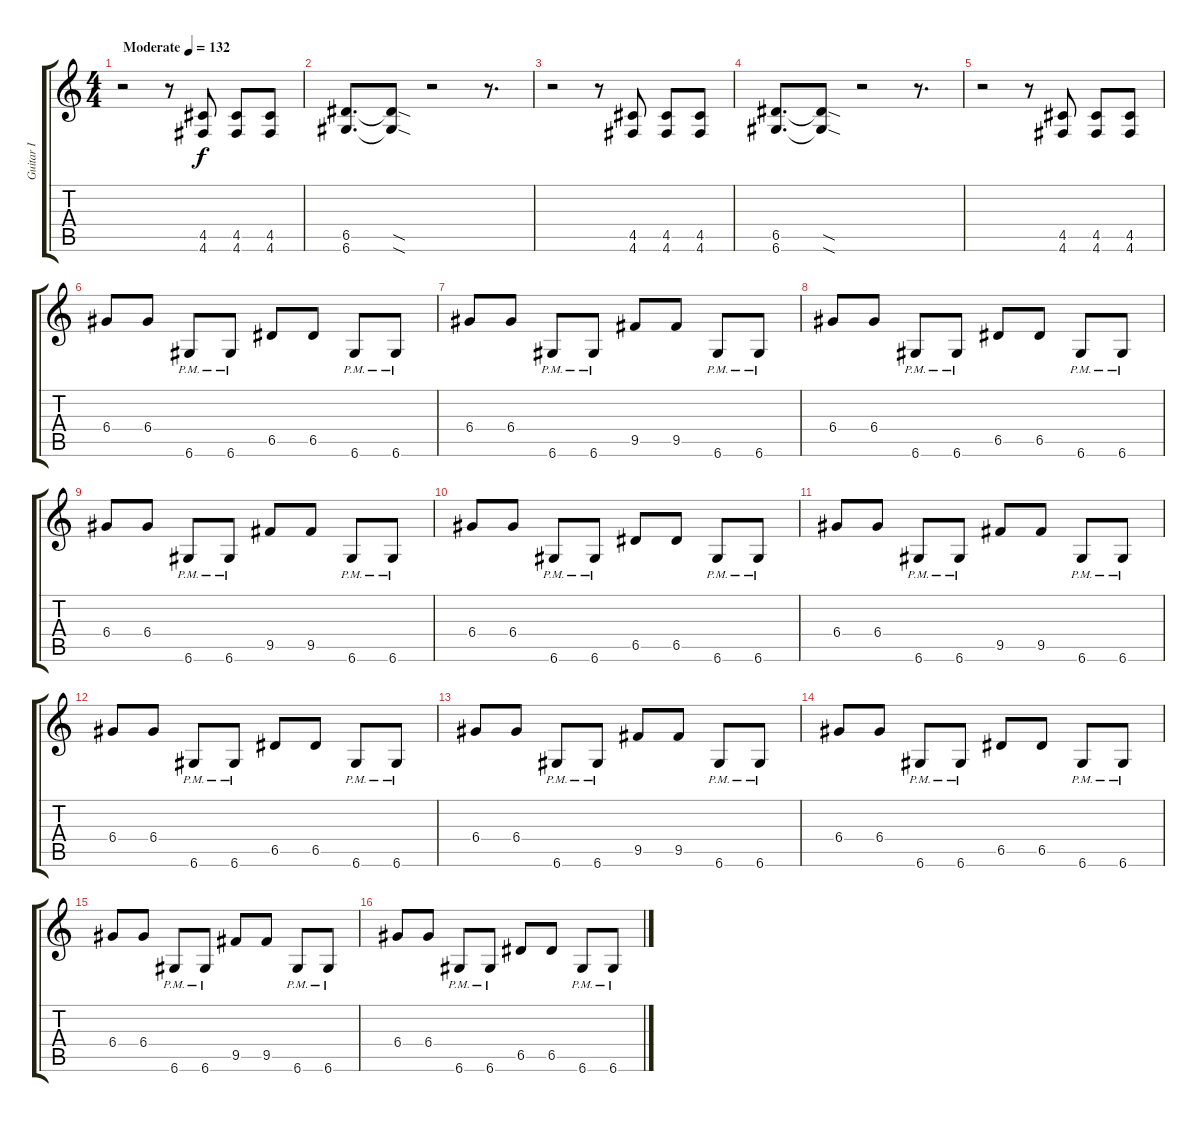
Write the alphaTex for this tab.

\track ("Guitar I" "Guitar I") {instrument distortionguitar}
\staff {score tabs}
\tuning (E4 B3 G3 D3 A2 D2) {hide}
\ts (4 4)
\tempo (132 "Moderate")
\clef g2
\ks c
r.2{dy f instrument distortionguitar} r.8 (4.5 4.6).8 (4.5 4.6).8 (4.5 4.6).8 |
(6.5 6.6).8{d} (6.5{sod t} 6.6{sod t}).8 r.2 r.8{d} |
r.2 r.8 (4.5 4.6).8 (4.5 4.6).8 (4.5 4.6).8 |
(6.5 6.6).8{d} (6.5{sod t} 6.6{sod t}).8 r.2 r.8{d} |
r.2 r.8 (4.5 4.6).8 (4.5 4.6).8 (4.5 4.6).8 |
6.4.8 6.4.8 6.6{pm}.8 6.6{pm}.8 6.5.8 6.5.8 6.6{pm}.8 6.6{pm}.8 |
6.4.8 6.4.8 6.6{pm}.8 6.6{pm}.8 9.5.8 9.5.8 6.6{pm}.8 6.6{pm}.8 |
6.4.8 6.4.8 6.6{pm}.8 6.6{pm}.8 6.5.8 6.5.8 6.6{pm}.8 6.6{pm}.8 |
6.4.8 6.4.8 6.6{pm}.8 6.6{pm}.8 9.5.8 9.5.8 6.6{pm}.8 6.6{pm}.8 |
6.4.8 6.4.8 6.6{pm}.8 6.6{pm}.8 6.5.8 6.5.8 6.6{pm}.8 6.6{pm}.8 |
6.4.8 6.4.8 6.6{pm}.8 6.6{pm}.8 9.5.8 9.5.8 6.6{pm}.8 6.6{pm}.8 |
6.4.8 6.4.8 6.6{pm}.8 6.6{pm}.8 6.5.8 6.5.8 6.6{pm}.8 6.6{pm}.8 |
6.4.8 6.4.8 6.6{pm}.8 6.6{pm}.8 9.5.8 9.5.8 6.6{pm}.8 6.6{pm}.8 |
6.4.8 6.4.8 6.6{pm}.8 6.6{pm}.8 6.5.8 6.5.8 6.6{pm}.8 6.6{pm}.8 |
6.4.8 6.4.8 6.6{pm}.8 6.6{pm}.8 9.5.8 9.5.8 6.6{pm}.8 6.6{pm}.8 |
6.4.8 6.4.8 6.6{pm}.8 6.6{pm}.8 6.5.8 6.5.8 6.6{pm}.8 6.6{pm}.8
